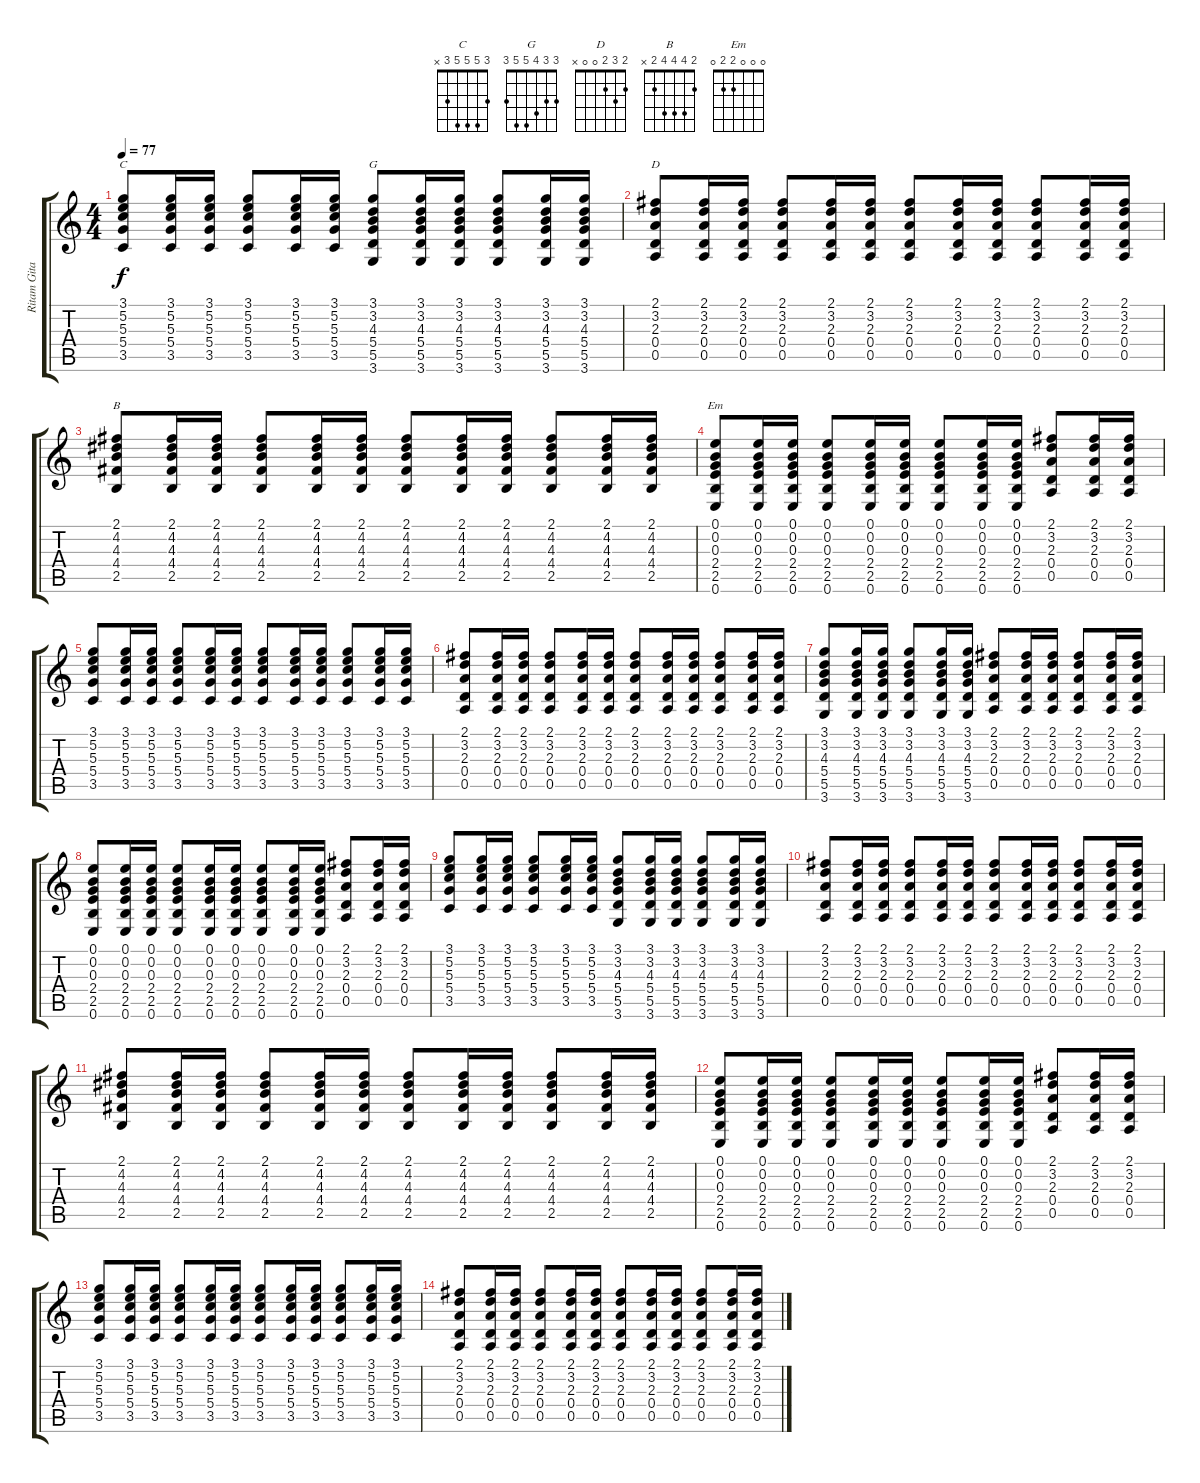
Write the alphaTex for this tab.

\track ("Ritam Gitara" "Ritam Gita") {instrument acousticguitarnylon}
\staff {score tabs}
\tuning (E4 B3 G3 D3 A2 E2) {hide}
\chord ("C" 3 5 5 5 3 x)
\chord ("G" 3 3 4 5 5 3)
\chord ("D" 2 3 2 0 0 x)
\chord ("B" 2 4 4 4 2 x)
\chord ("Em" 0 0 0 2 2 0)
\ts (4 4)
\tempo 77
\clef g2
\ks c
(3.1 5.2 5.3 5.4 3.5).8{ch "C" dy f} (3.1 5.2 5.3 5.4 3.5).16 (3.1 5.2 5.3 5.4 3.5).16 (3.1 5.2 5.3 5.4 3.5).8 (3.1 5.2 5.3 5.4 3.5).16 (3.1 5.2 5.3 5.4 3.5).16 (3.1 3.2 4.3 5.4 5.5 3.6).8{ch "G"} (3.1 3.2 4.3 5.4 5.5 3.6).16 (3.1 3.2 4.3 5.4 5.5 3.6).16 (3.1 3.2 4.3 5.4 5.5 3.6).8 (3.1 3.2 4.3 5.4 5.5 3.6).16 (3.1 3.2 4.3 5.4 5.5 3.6).16 |
(2.1 3.2 2.3 0.4 0.5).8{ch "D"} (2.1 3.2 2.3 0.4 0.5).16 (2.1 3.2 2.3 0.4 0.5).16 (2.1 3.2 2.3 0.4 0.5).8 (2.1 3.2 2.3 0.4 0.5).16 (2.1 3.2 2.3 0.4 0.5).16 (2.1 3.2 2.3 0.4 0.5).8 (2.1 3.2 2.3 0.4 0.5).16 (2.1 3.2 2.3 0.4 0.5).16 (2.1 3.2 2.3 0.4 0.5).8 (2.1 3.2 2.3 0.4 0.5).16 (2.1 3.2 2.3 0.4 0.5).16 |
(2.1 4.2 4.3 4.4 2.5).8{ch "B"} (2.1 4.2 4.3 4.4 2.5).16 (2.1 4.2 4.3 4.4 2.5).16 (2.1 4.2 4.3 4.4 2.5).8 (2.1 4.2 4.3 4.4 2.5).16 (2.1 4.2 4.3 4.4 2.5).16 (2.1 4.2 4.3 4.4 2.5).8 (2.1 4.2 4.3 4.4 2.5).16 (2.1 4.2 4.3 4.4 2.5).16 (2.1 4.2 4.3 4.4 2.5).8 (2.1 4.2 4.3 4.4 2.5).16 (2.1 4.2 4.3 4.4 2.5).16 |
(0.1 0.2 0.3 2.4 2.5 0.6).8{ch "Em"} (0.1 0.2 0.3 2.4 2.5 0.6).16 (0.1 0.2 0.3 2.4 2.5 0.6).16 (0.1 0.2 0.3 2.4 2.5 0.6).8 (0.1 0.2 0.3 2.4 2.5 0.6).16 (0.1 0.2 0.3 2.4 2.5 0.6).16 (0.1 0.2 0.3 2.4 2.5 0.6).8 (0.1 0.2 0.3 2.4 2.5 0.6).16 (0.1 0.2 0.3 2.4 2.5 0.6).16 (2.1 3.2 2.3 0.4 0.5).8 (2.1 3.2 2.3 0.4 0.5).16 (2.1 3.2 2.3 0.4 0.5).16 |
(3.1 5.2 5.3 5.4 3.5).8 (3.1 5.2 5.3 5.4 3.5).16 (3.1 5.2 5.3 5.4 3.5).16 (3.1 5.2 5.3 5.4 3.5).8 (3.1 5.2 5.3 5.4 3.5).16 (3.1 5.2 5.3 5.4 3.5).16 (3.1 5.2 5.3 5.4 3.5).8 (3.1 5.2 5.3 5.4 3.5).16 (3.1 5.2 5.3 5.4 3.5).16 (3.1 5.2 5.3 5.4 3.5).8 (3.1 5.2 5.3 5.4 3.5).16 (3.1 5.2 5.3 5.4 3.5).16 |
(2.1 3.2 2.3 0.4 0.5).8 (2.1 3.2 2.3 0.4 0.5).16 (2.1 3.2 2.3 0.4 0.5).16 (2.1 3.2 2.3 0.4 0.5).8 (2.1 3.2 2.3 0.4 0.5).16 (2.1 3.2 2.3 0.4 0.5).16 (2.1 3.2 2.3 0.4 0.5).8 (2.1 3.2 2.3 0.4 0.5).16 (2.1 3.2 2.3 0.4 0.5).16 (2.1 3.2 2.3 0.4 0.5).8 (2.1 3.2 2.3 0.4 0.5).16 (2.1 3.2 2.3 0.4 0.5).16 |
(3.1 3.2 4.3 5.4 5.5 3.6).8 (3.1 3.2 4.3 5.4 5.5 3.6).16 (3.1 3.2 4.3 5.4 5.5 3.6).16 (3.1 3.2 4.3 5.4 5.5 3.6).8 (3.1 3.2 4.3 5.4 5.5 3.6).16 (3.1 3.2 4.3 5.4 5.5 3.6).16 (2.1 3.2 2.3 0.4 0.5).8 (2.1 3.2 2.3 0.4 0.5).16 (2.1 3.2 2.3 0.4 0.5).16 (2.1 3.2 2.3 0.4 0.5).8 (2.1 3.2 2.3 0.4 0.5).16 (2.1 3.2 2.3 0.4 0.5).16 |
(0.1 0.2 0.3 2.4 2.5 0.6).8 (0.1 0.2 0.3 2.4 2.5 0.6).16 (0.1 0.2 0.3 2.4 2.5 0.6).16 (0.1 0.2 0.3 2.4 2.5 0.6).8 (0.1 0.2 0.3 2.4 2.5 0.6).16 (0.1 0.2 0.3 2.4 2.5 0.6).16 (0.1 0.2 0.3 2.4 2.5 0.6).8 (0.1 0.2 0.3 2.4 2.5 0.6).16 (0.1 0.2 0.3 2.4 2.5 0.6).16 (2.1 3.2 2.3 0.4 0.5).8 (2.1 3.2 2.3 0.4 0.5).16 (2.1 3.2 2.3 0.4 0.5).16 |
(3.1 5.2 5.3 5.4 3.5).8 (3.1 5.2 5.3 5.4 3.5).16 (3.1 5.2 5.3 5.4 3.5).16 (3.1 5.2 5.3 5.4 3.5).8 (3.1 5.2 5.3 5.4 3.5).16 (3.1 5.2 5.3 5.4 3.5).16 (3.1 3.2 4.3 5.4 5.5 3.6).8 (3.1 3.2 4.3 5.4 5.5 3.6).16 (3.1 3.2 4.3 5.4 5.5 3.6).16 (3.1 3.2 4.3 5.4 5.5 3.6).8 (3.1 3.2 4.3 5.4 5.5 3.6).16 (3.1 3.2 4.3 5.4 5.5 3.6).16 |
(2.1 3.2 2.3 0.4 0.5).8 (2.1 3.2 2.3 0.4 0.5).16 (2.1 3.2 2.3 0.4 0.5).16 (2.1 3.2 2.3 0.4 0.5).8 (2.1 3.2 2.3 0.4 0.5).16 (2.1 3.2 2.3 0.4 0.5).16 (2.1 3.2 2.3 0.4 0.5).8 (2.1 3.2 2.3 0.4 0.5).16 (2.1 3.2 2.3 0.4 0.5).16 (2.1 3.2 2.3 0.4 0.5).8 (2.1 3.2 2.3 0.4 0.5).16 (2.1 3.2 2.3 0.4 0.5).16 |
(2.1 4.2 4.3 4.4 2.5).8 (2.1 4.2 4.3 4.4 2.5).16 (2.1 4.2 4.3 4.4 2.5).16 (2.1 4.2 4.3 4.4 2.5).8 (2.1 4.2 4.3 4.4 2.5).16 (2.1 4.2 4.3 4.4 2.5).16 (2.1 4.2 4.3 4.4 2.5).8 (2.1 4.2 4.3 4.4 2.5).16 (2.1 4.2 4.3 4.4 2.5).16 (2.1 4.2 4.3 4.4 2.5).8 (2.1 4.2 4.3 4.4 2.5).16 (2.1 4.2 4.3 4.4 2.5).16 |
(0.1 0.2 0.3 2.4 2.5 0.6).8 (0.1 0.2 0.3 2.4 2.5 0.6).16 (0.1 0.2 0.3 2.4 2.5 0.6).16 (0.1 0.2 0.3 2.4 2.5 0.6).8 (0.1 0.2 0.3 2.4 2.5 0.6).16 (0.1 0.2 0.3 2.4 2.5 0.6).16 (0.1 0.2 0.3 2.4 2.5 0.6).8 (0.1 0.2 0.3 2.4 2.5 0.6).16 (0.1 0.2 0.3 2.4 2.5 0.6).16 (2.1 3.2 2.3 0.4 0.5).8 (2.1 3.2 2.3 0.4 0.5).16 (2.1 3.2 2.3 0.4 0.5).16 |
(3.1 5.2 5.3 5.4 3.5).8 (3.1 5.2 5.3 5.4 3.5).16 (3.1 5.2 5.3 5.4 3.5).16 (3.1 5.2 5.3 5.4 3.5).8 (3.1 5.2 5.3 5.4 3.5).16 (3.1 5.2 5.3 5.4 3.5).16 (3.1 5.2 5.3 5.4 3.5).8 (3.1 5.2 5.3 5.4 3.5).16 (3.1 5.2 5.3 5.4 3.5).16 (3.1 5.2 5.3 5.4 3.5).8 (3.1 5.2 5.3 5.4 3.5).16 (3.1 5.2 5.3 5.4 3.5).16 |
(2.1 3.2 2.3 0.4 0.5).8 (2.1 3.2 2.3 0.4 0.5).16 (2.1 3.2 2.3 0.4 0.5).16 (2.1 3.2 2.3 0.4 0.5).8 (2.1 3.2 2.3 0.4 0.5).16 (2.1 3.2 2.3 0.4 0.5).16 (2.1 3.2 2.3 0.4 0.5).8 (2.1 3.2 2.3 0.4 0.5).16 (2.1 3.2 2.3 0.4 0.5).16 (2.1 3.2 2.3 0.4 0.5).8 (2.1 3.2 2.3 0.4 0.5).16 (2.1 3.2 2.3 0.4 0.5).16
